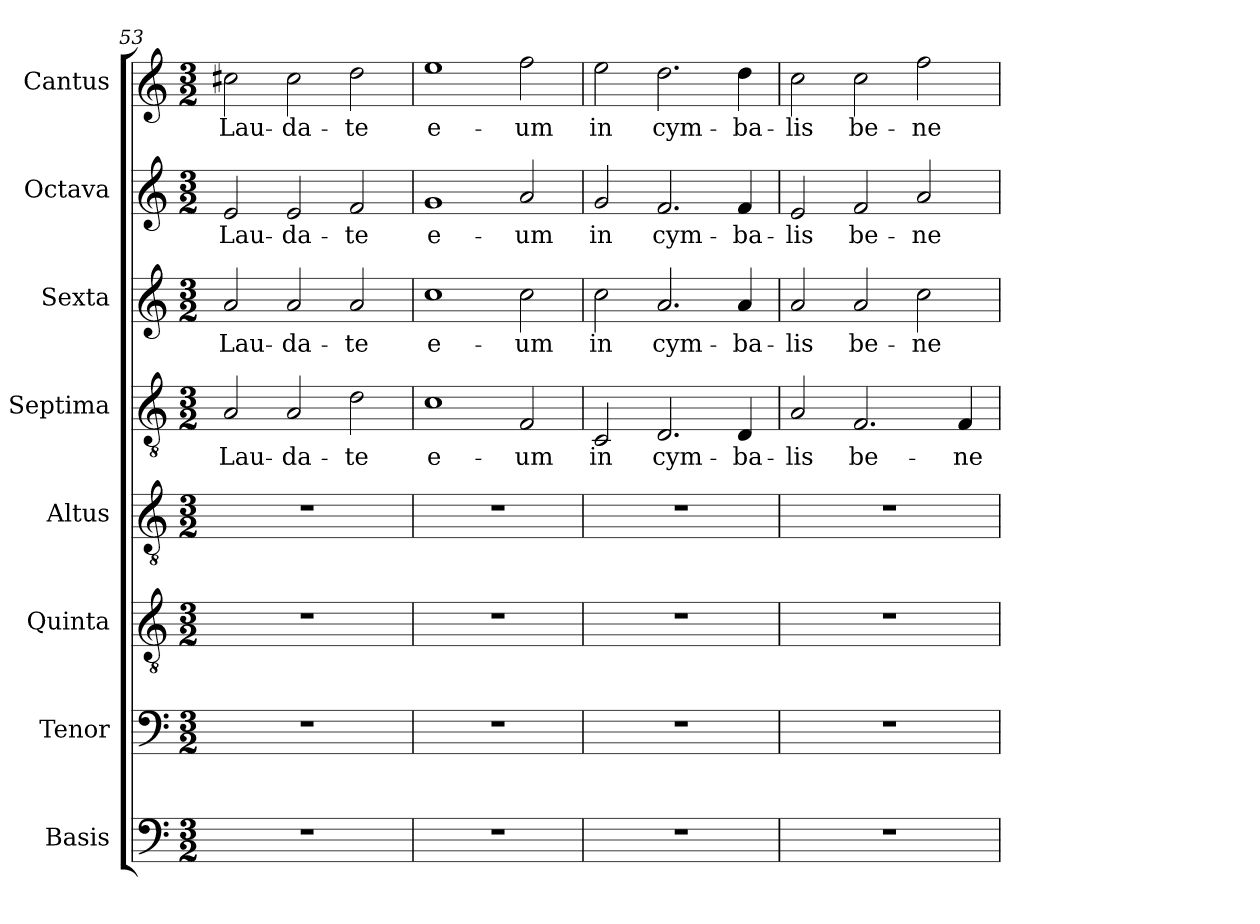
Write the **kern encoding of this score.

**kern	**kern	**kern	**kern	**kern	**text	**kern	**text	**kern	**text	**kern	**text
*part8	*part7	*part6	*part5	*part4	*part4	*part3	*part3	*part2	*part2	*part1	*part1
*staff8	*staff7	*staff6	*staff5	*staff4	*staff4	*staff3	*staff3	*staff2	*staff2	*staff1	*staff1
*I"Basis	*I"Tenor	*I"Quinta	*I"Altus	*I"Septima	*	*I"Sexta	*	*I"Octava	*	*I"Cantus	*
*I'B	*I'T	*	*I'A	*	*	*	*	*	*	*I'C	*
*clefF4	*clefF4	*clefGv2	*clefGv2	*clefGv2	*	*clefG2	*	*clefG2	*	*clefG2	*
*k[]	*k[]	*k[]	*k[]	*k[]	*	*k[]	*	*k[]	*	*k[]	*
*C:	*C:	*C:	*C:	*C:	*	*C:	*	*C:	*	*C:	*
*M3/2	*M3/2	*M3/2	*M3/2	*M3/2	*	*M3/2	*	*M3/2	*	*M3/2	*
=53	=53	=53	=53	=53	=53	=53	=53	=53	=53	=53	=53
!	!	!	!	!	!LO:LY:b	!	!LO:LY:b	!	!LO:LY:b	!	!LO:LY:b
1.r	1.r	1.r	1.r	2A/	Lau-	2a/	Lau-	2e/	Lau-	2cc#X\	Lau-
!	!	!	!	!	!LO:LY:b	!	!LO:LY:b	!	!LO:LY:b	!	!LO:LY:b
.	.	.	.	2A/	-da-	2a/	-da-	2e/	-da-	2cc#\	-da-
!	!	!	!	!	!LO:LY:b	!	!LO:LY:b	!	!LO:LY:b	!	!LO:LY:b
.	.	.	.	2d\	-te	2a/	-te	2f/	-te	2dd\	-te
=54	=54	=54	=54	=54	=54	=54	=54	=54	=54	=54	=54
!	!	!	!	!	!LO:LY:b	!	!LO:LY:b	!	!LO:LY:b	!	!LO:LY:b
1.r	1.r	1.r	1.r	1c	e-	1cc	e-	1g	e-	1ee	e-
!	!	!	!	!	!LO:LY:b	!	!LO:LY:b	!	!LO:LY:b	!	!LO:LY:b
.	.	.	.	2F/	-um	2cc\	-um	2a/	-um	2ff\	-um
=55	=55	=55	=55	=55	=55	=55	=55	=55	=55	=55	=55
!	!	!	!	!	!LO:LY:b	!	!LO:LY:b	!	!LO:LY:b	!	!LO:LY:b
1.r	1.r	1.r	1.r	2C/	in	2cc\	in	2g/	in	2ee\	in
!	!	!	!	!	!LO:LY:b	!	!LO:LY:b	!	!LO:LY:b	!	!LO:LY:b
.	.	.	.	2.D/	cym-	2.a/	cym-	2.f/	cym-	2.dd\	cym-
!	!	!	!	!	!LO:LY:b	!	!LO:LY:b	!	!LO:LY:b	!	!LO:LY:b
.	.	.	.	4D/	-ba-	4a/	-ba-	4f/	-ba-	4dd\	-ba-
!!LO:PB:g=z
=56	=56	=56	=56	=56	=56	=56	=56	=56	=56	=56	=56
!	!	!	!	!	!LO:LY:b	!	!LO:LY:b	!	!LO:LY:b	!	!LO:LY:b
1.r	1.r	1.r	1.r	2A/	-lis	2a/	-lis	2e/	-lis	2cc\	-lis
!	!	!	!	!	!LO:LY:b	!	!LO:LY:b	!	!LO:LY:b	!	!LO:LY:b
.	.	.	.	2.F/	be-	2a/	be-	2f/	be-	2cc\	be-
!	!	!	!	!	!	!	!LO:LY:b	!	!LO:LY:b	!	!LO:LY:b
.	.	.	.	.	.	2cc\	-ne-	2a/	-ne-	2ff\	-ne-
!	!	!	!	!	!LO:LY:b	!	!	!	!	!	!
.	.	.	.	4F/	-ne-	.	.	.	.	.	.
=	=	=	=	=	=	=	=	=	=	=	=
*-	*-	*-	*-	*-	*-	*-	*-	*-	*-	*-	*-
